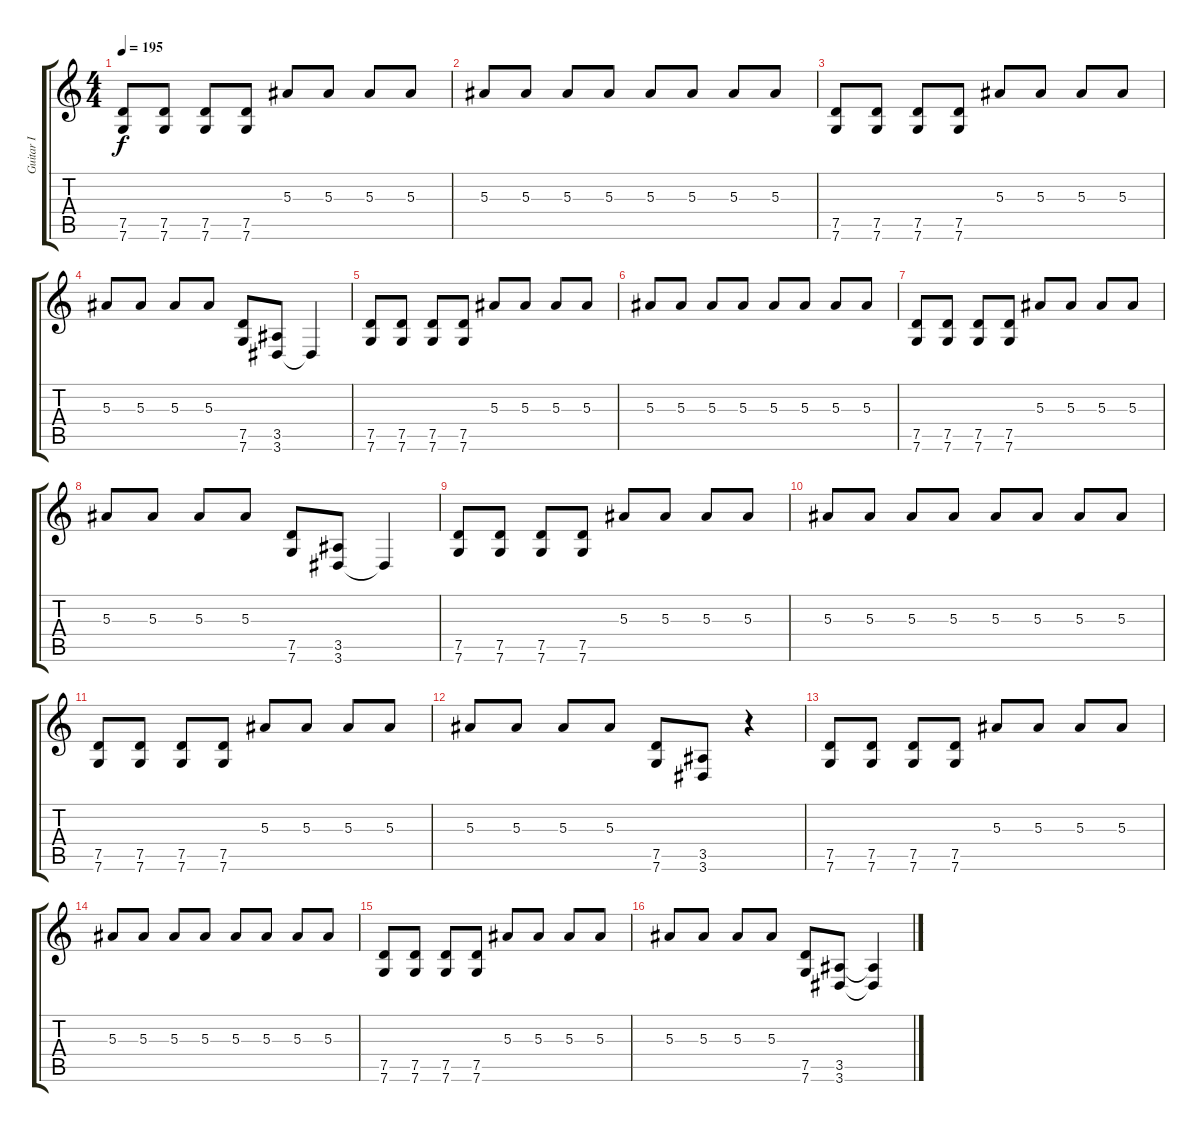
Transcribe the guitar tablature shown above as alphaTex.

\track ("Guitar I" "Guitar I") {instrument overdrivenguitar}
\staff {score tabs}
\tuning (D4 A3 F3 C3 G2 C2) {hide}
\ts (4 4)
\tempo 195
\clef g2
\ks c
(7.5 7.6).8{dy f} (7.5 7.6).8 (7.5 7.6).8 (7.5 7.6).8 5.3.8 5.3.8 5.3.8 5.3.8 |
5.3.8 5.3.8 5.3.8 5.3.8 5.3.8 5.3.8 5.3.8 5.3.8 |
(7.5 7.6).8 (7.5 7.6).8 (7.5 7.6).8 (7.5 7.6).8 5.3.8 5.3.8 5.3.8 5.3.8 |
5.3.8 5.3.8 5.3.8 5.3.8 (7.5 7.6).8 (3.5 3.6).8 3.6{t}.4 |
(7.5 7.6).8 (7.5 7.6).8 (7.5 7.6).8 (7.5 7.6).8 5.3.8 5.3.8 5.3.8 5.3.8 |
5.3.8 5.3.8 5.3.8 5.3.8 5.3.8 5.3.8 5.3.8 5.3.8 |
(7.5 7.6).8 (7.5 7.6).8 (7.5 7.6).8 (7.5 7.6).8 5.3.8 5.3.8 5.3.8 5.3.8 |
5.3.8 5.3.8 5.3.8 5.3.8 (7.5 7.6).8 (3.5 3.6).8 3.6{t}.4 |
(7.5 7.6).8 (7.5 7.6).8 (7.5 7.6).8 (7.5 7.6).8 5.3.8 5.3.8 5.3.8 5.3.8 |
5.3.8 5.3.8 5.3.8 5.3.8 5.3.8 5.3.8 5.3.8 5.3.8 |
(7.5 7.6).8 (7.5 7.6).8 (7.5 7.6).8 (7.5 7.6).8 5.3.8 5.3.8 5.3.8 5.3.8 |
5.3.8 5.3.8 5.3.8 5.3.8 (7.5 7.6).8 (3.5 3.6).8 r.4 |
(7.5 7.6).8 (7.5 7.6).8 (7.5 7.6).8 (7.5 7.6).8 5.3.8 5.3.8 5.3.8 5.3.8 |
5.3.8 5.3.8 5.3.8 5.3.8 5.3.8 5.3.8 5.3.8 5.3.8 |
(7.5 7.6).8 (7.5 7.6).8 (7.5 7.6).8 (7.5 7.6).8 5.3.8 5.3.8 5.3.8 5.3.8 |
5.3.8 5.3.8 5.3.8 5.3.8 (7.5 7.6).8 (3.5 3.6).8 (3.5{t} 3.6{t}).4
